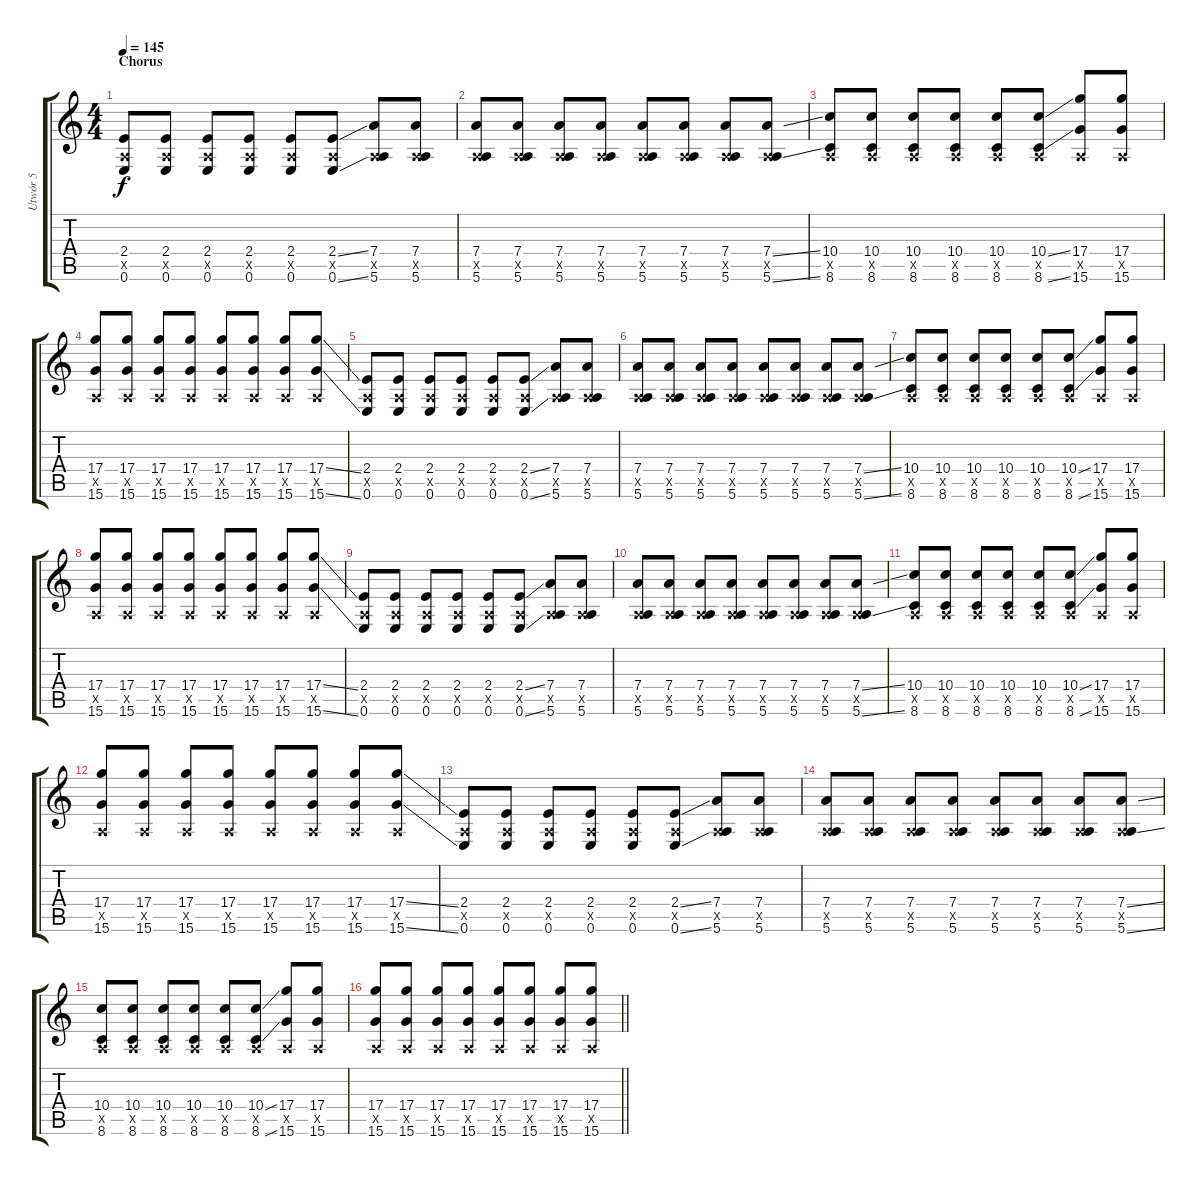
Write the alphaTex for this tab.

\track ("Utwór 5" "Utwór 5") {instrument distortionguitar}
\staff {score tabs}
\tuning (E4 B3 G3 D3 A2 E2) {hide}
\ts (4 4)
\section ("" "Chorus")
\tempo 145
\clef g2
\ks c
(2.4 0.5{x} 0.6).8{dy f} (2.4 0.5{x} 0.6).8 (2.4 0.5{x} 0.6).8 (2.4 0.5{x} 0.6).8 (2.4 0.5{x} 0.6).8 (2.4{ss} 0.5{x} 0.6{ss}).8 (7.4 0.5{x} 5.6).8 (7.4 0.5{x} 5.6).8 |
(7.4 0.5{x} 5.6).8 (7.4 0.5{x} 5.6).8 (7.4 0.5{x} 5.6).8 (7.4 0.5{x} 5.6).8 (7.4 0.5{x} 5.6).8 (7.4 0.5{x} 5.6).8 (7.4 0.5{x} 5.6).8 (7.4{ss} 0.5{x} 5.6{ss}).8 |
(10.4 0.5{x} 8.6).8 (10.4 0.5{x} 8.6).8 (10.4 0.5{x} 8.6).8 (10.4 0.5{x} 8.6).8 (10.4 0.5{x} 8.6).8 (10.4{ss} 0.5{x} 8.6{ss}).8 (17.4 0.5{x} 15.6).8 (17.4 0.5{x} 15.6).8 |
(17.4 0.5{x} 15.6).8 (17.4 0.5{x} 15.6).8 (17.4 0.5{x} 15.6).8 (17.4 0.5{x} 15.6).8 (17.4 0.5{x} 15.6).8 (17.4 0.5{x} 15.6).8 (17.4 0.5{x} 15.6).8 (17.4{ss} 0.5{x} 15.6{ss}).8 |
(2.4 0.5{x} 0.6).8 (2.4 0.5{x} 0.6).8 (2.4 0.5{x} 0.6).8 (2.4 0.5{x} 0.6).8 (2.4 0.5{x} 0.6).8 (2.4{ss} 0.5{x} 0.6{ss}).8 (7.4 0.5{x} 5.6).8 (7.4 0.5{x} 5.6).8 |
(7.4 0.5{x} 5.6).8 (7.4 0.5{x} 5.6).8 (7.4 0.5{x} 5.6).8 (7.4 0.5{x} 5.6).8 (7.4 0.5{x} 5.6).8 (7.4 0.5{x} 5.6).8 (7.4 0.5{x} 5.6).8 (7.4{ss} 0.5{x} 5.6{ss}).8 |
(10.4 0.5{x} 8.6).8 (10.4 0.5{x} 8.6).8 (10.4 0.5{x} 8.6).8 (10.4 0.5{x} 8.6).8 (10.4 0.5{x} 8.6).8 (10.4{ss} 0.5{x} 8.6{ss}).8 (17.4 0.5{x} 15.6).8 (17.4 0.5{x} 15.6).8 |
(17.4 0.5{x} 15.6).8 (17.4 0.5{x} 15.6).8 (17.4 0.5{x} 15.6).8 (17.4 0.5{x} 15.6).8 (17.4 0.5{x} 15.6).8 (17.4 0.5{x} 15.6).8 (17.4 0.5{x} 15.6).8 (17.4{ss} 0.5{x} 15.6{ss}).8 |
(2.4 0.5{x} 0.6).8 (2.4 0.5{x} 0.6).8 (2.4 0.5{x} 0.6).8 (2.4 0.5{x} 0.6).8 (2.4 0.5{x} 0.6).8 (2.4{ss} 0.5{x} 0.6{ss}).8 (7.4 0.5{x} 5.6).8 (7.4 0.5{x} 5.6).8 |
(7.4 0.5{x} 5.6).8 (7.4 0.5{x} 5.6).8 (7.4 0.5{x} 5.6).8 (7.4 0.5{x} 5.6).8 (7.4 0.5{x} 5.6).8 (7.4 0.5{x} 5.6).8 (7.4 0.5{x} 5.6).8 (7.4{ss} 0.5{x} 5.6{ss}).8 |
(10.4 0.5{x} 8.6).8 (10.4 0.5{x} 8.6).8 (10.4 0.5{x} 8.6).8 (10.4 0.5{x} 8.6).8 (10.4 0.5{x} 8.6).8 (10.4{ss} 0.5{x} 8.6{ss}).8 (17.4 0.5{x} 15.6).8 (17.4 0.5{x} 15.6).8 |
(17.4 0.5{x} 15.6).8 (17.4 0.5{x} 15.6).8 (17.4 0.5{x} 15.6).8 (17.4 0.5{x} 15.6).8 (17.4 0.5{x} 15.6).8 (17.4 0.5{x} 15.6).8 (17.4 0.5{x} 15.6).8 (17.4{ss} 0.5{x} 15.6{ss}).8 |
(2.4 0.5{x} 0.6).8 (2.4 0.5{x} 0.6).8 (2.4 0.5{x} 0.6).8 (2.4 0.5{x} 0.6).8 (2.4 0.5{x} 0.6).8 (2.4{ss} 0.5{x} 0.6{ss}).8 (7.4 0.5{x} 5.6).8 (7.4 0.5{x} 5.6).8 |
(7.4 0.5{x} 5.6).8 (7.4 0.5{x} 5.6).8 (7.4 0.5{x} 5.6).8 (7.4 0.5{x} 5.6).8 (7.4 0.5{x} 5.6).8 (7.4 0.5{x} 5.6).8 (7.4 0.5{x} 5.6).8 (7.4{ss} 0.5{x} 5.6{ss}).8 |
(10.4 0.5{x} 8.6).8 (10.4 0.5{x} 8.6).8 (10.4 0.5{x} 8.6).8 (10.4 0.5{x} 8.6).8 (10.4 0.5{x} 8.6).8 (10.4{ss} 0.5{x} 8.6{ss}).8 (17.4 0.5{x} 15.6).8 (17.4 0.5{x} 15.6).8 |
\barLineRight lightlight
(17.4 0.5{x} 15.6).8 (17.4 0.5{x} 15.6).8 (17.4 0.5{x} 15.6).8 (17.4 0.5{x} 15.6).8 (17.4 0.5{x} 15.6).8 (17.4 0.5{x} 15.6).8 (17.4 0.5{x} 15.6).8 (17.4 0.5{x} 15.6).8
